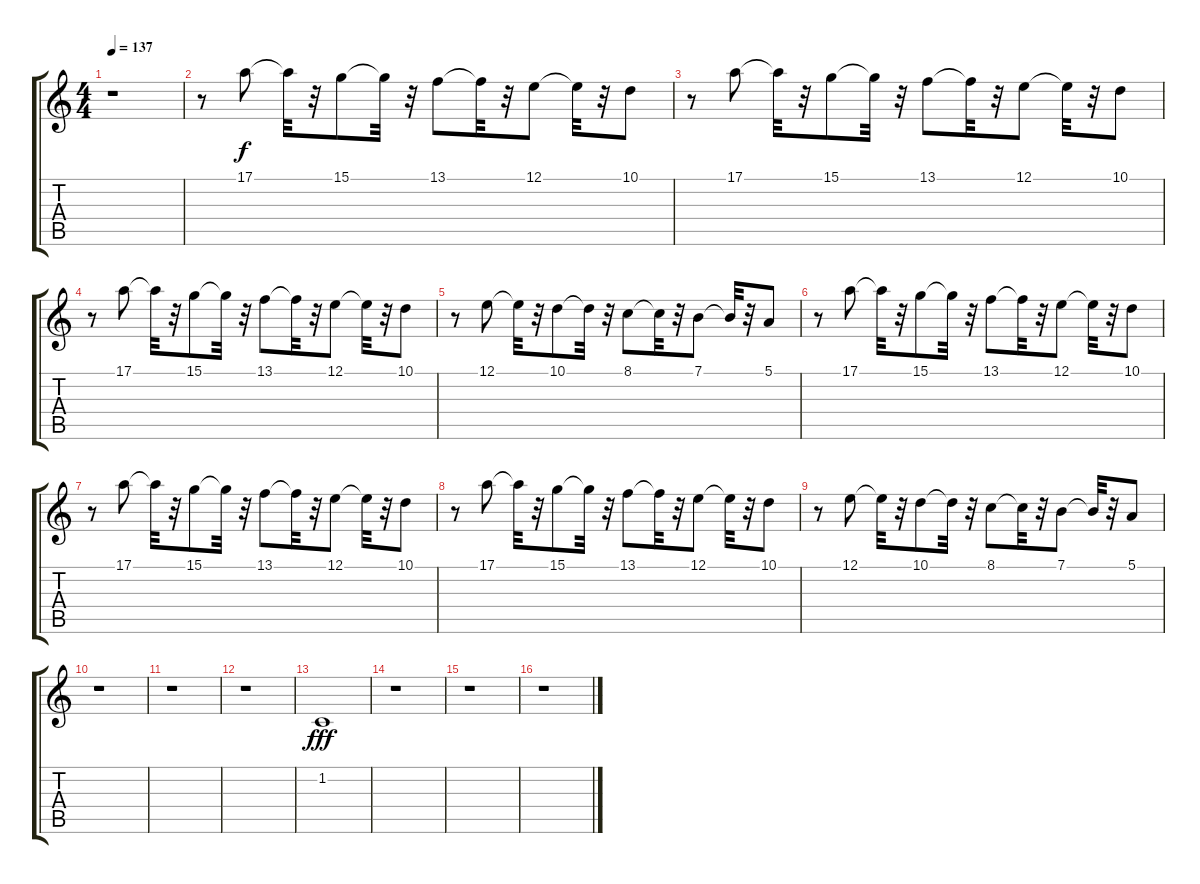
\track "" {instrument reversecymbal}
\staff {score tabs}
\tuning (E4 B3 G3 D3 A2 E2) {hide}
\ts (4 4)
\tempo 137
\clef g2
\ks c
r.1{dy fff} |
r.8 17.1.8{dy f instrument brightacousticpiano} 17.1{t}.32 r.32 15.1.8 15.1{t}.32 r.32 13.1.8 13.1{t}.32 r.32 12.1.8 12.1{t}.32 r.32 10.1.8 |
r.8 17.1.8 17.1{t}.32 r.32 15.1.8 15.1{t}.32 r.32 13.1.8 13.1{t}.32 r.32 12.1.8 12.1{t}.32 r.32 10.1.8 |
r.8 17.1.8 17.1{t}.32 r.32 15.1.8 15.1{t}.32 r.32 13.1.8 13.1{t}.32 r.32 12.1.8 12.1{t}.32 r.32 10.1.8 |
r.8 12.1.8 12.1{t}.32 r.32 10.1.8 10.1{t}.32 r.32 8.1.8 8.1{t}.32 r.32 7.1.8 7.1{t}.32 r.32 5.1.8 |
r.8 17.1.8 17.1{t}.32 r.32 15.1.8 15.1{t}.32 r.32 13.1.8 13.1{t}.32 r.32 12.1.8 12.1{t}.32 r.32 10.1.8 |
r.8 17.1.8 17.1{t}.32 r.32 15.1.8 15.1{t}.32 r.32 13.1.8 13.1{t}.32 r.32 12.1.8 12.1{t}.32 r.32 10.1.8 |
r.8 17.1.8 17.1{t}.32 r.32 15.1.8 15.1{t}.32 r.32 13.1.8 13.1{t}.32 r.32 12.1.8 12.1{t}.32 r.32 10.1.8 |
r.8 12.1.8 12.1{t}.32 r.32 10.1.8 10.1{t}.32 r.32 8.1.8 8.1{t}.32 r.32 7.1.8 7.1{t}.32 r.32 5.1.8 |
r.1 |
r.1 |
r.1 |
1.2.1{dy fff instrument reversecymbal} |
r.1 |
r.1 |
r.1
